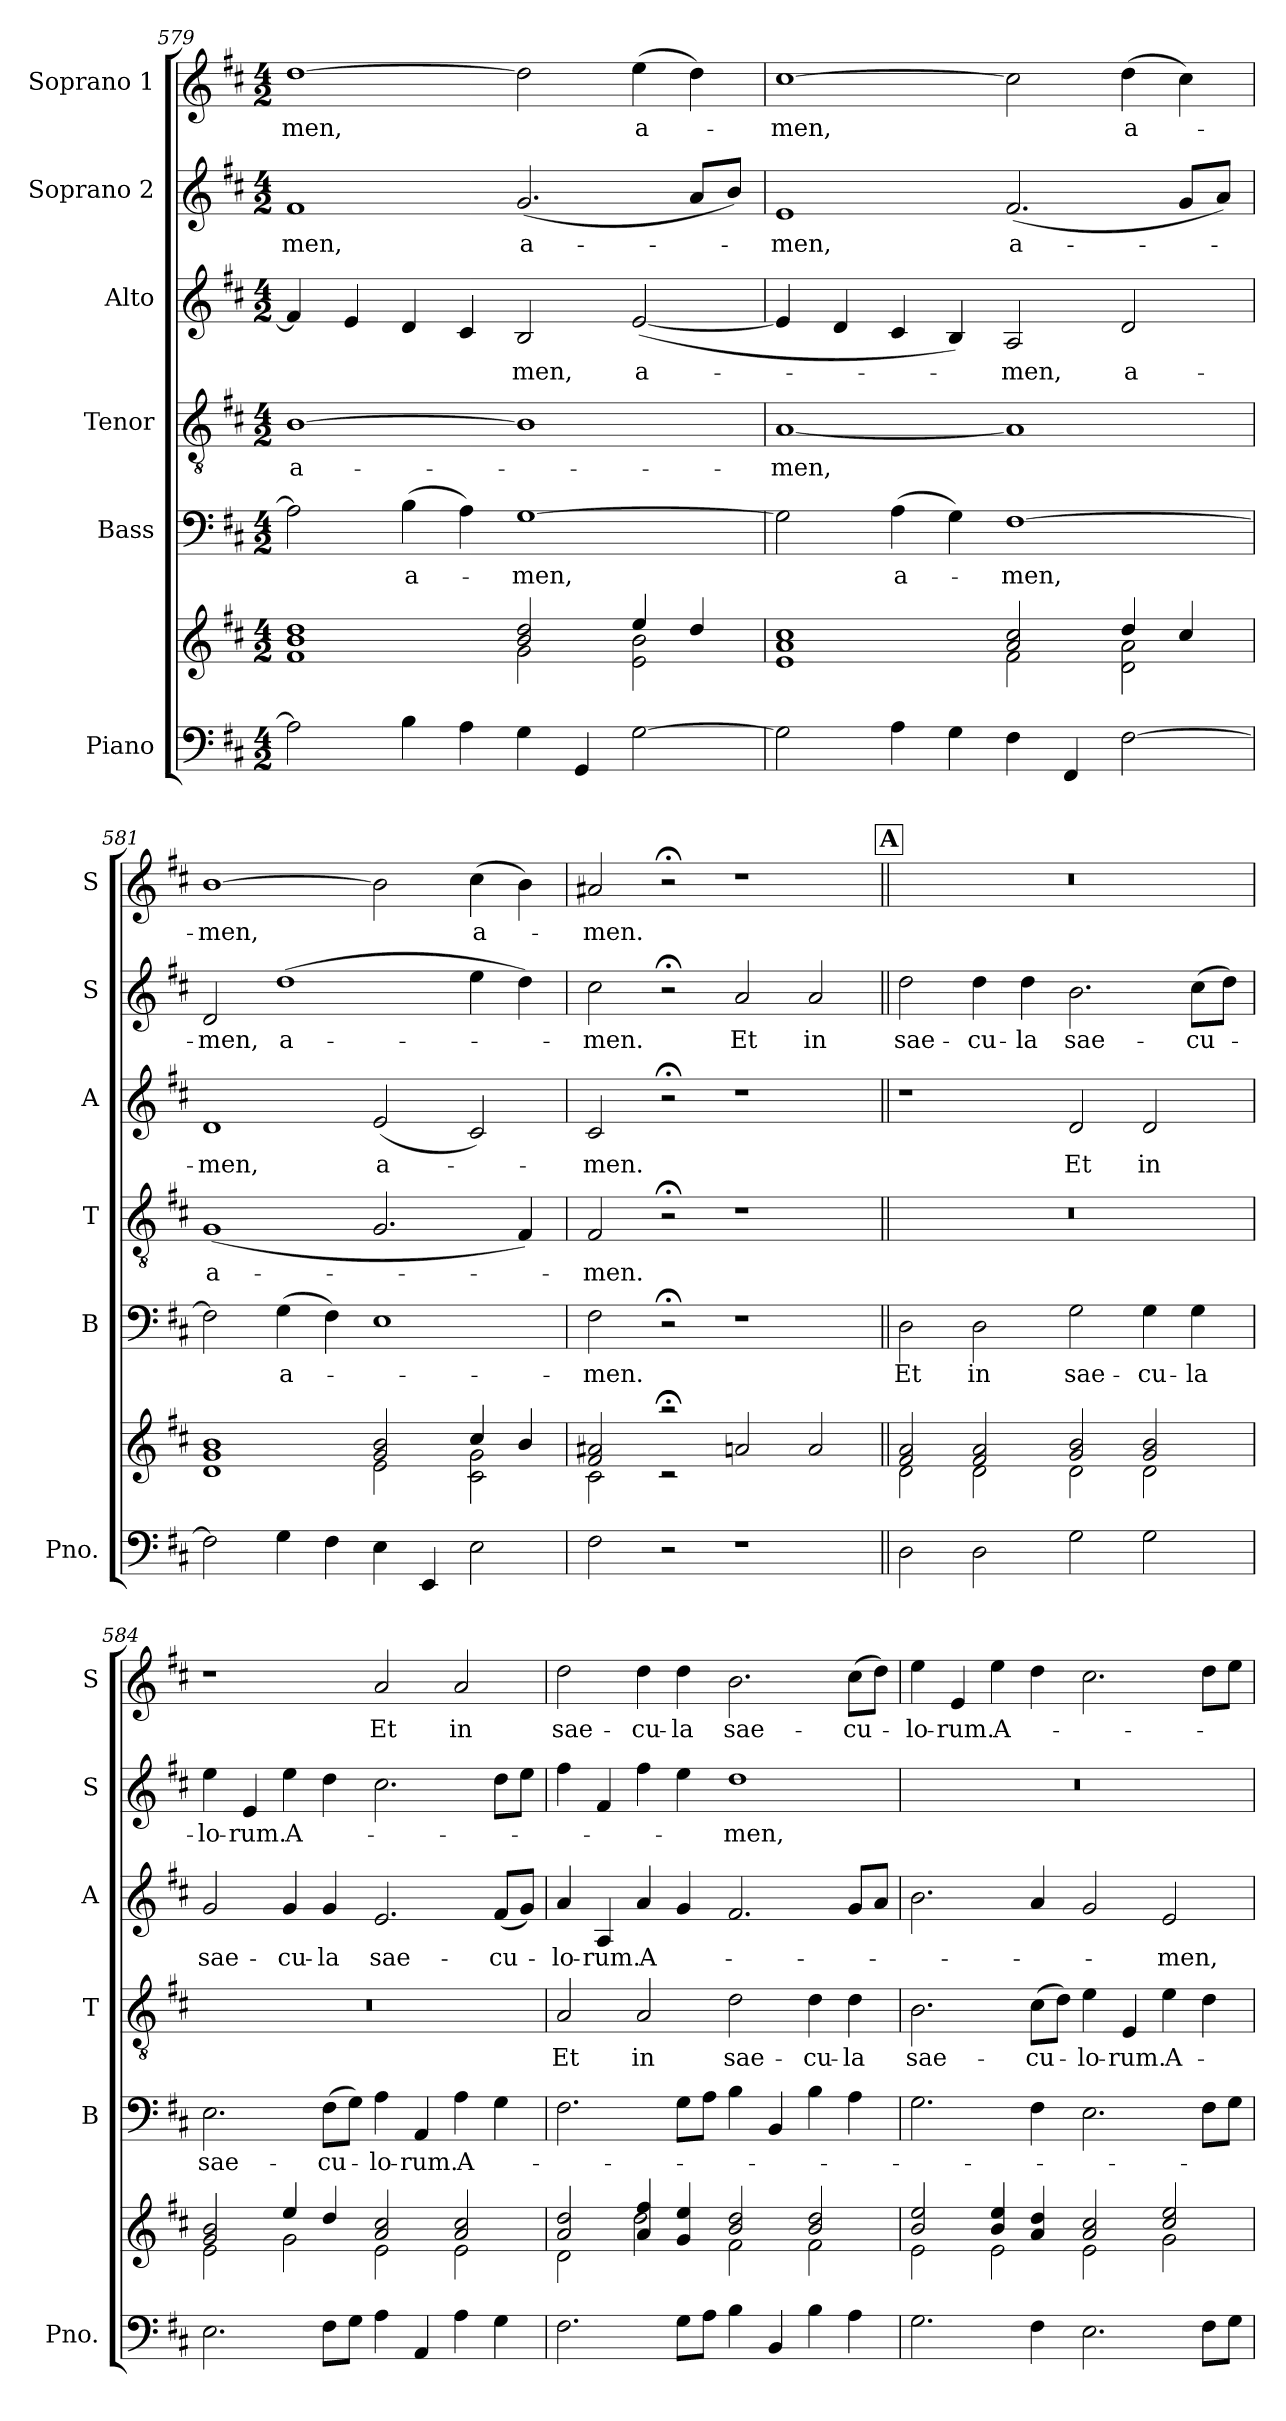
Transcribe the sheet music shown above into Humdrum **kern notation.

**kern	**kern	**kern	**text	**kern	**text	**kern	**text	**kern	**text	**kern	**text
*part6	*part6	*part5	*part5	*part4	*part4	*part3	*part3	*part2	*part2	*part1	*part1
*staff7	*staff6	*staff5	*staff5	*staff4	*staff4	*staff3	*staff3	*staff2	*staff2	*staff1	*staff1
*I"Piano	*	*I"Bass	*	*I"Tenor	*	*I"Alto	*	*I"Soprano 2	*	*I"Soprano 1	*
*I'Pno.	*	*I'B	*	*I'T	*	*I'A	*	*I'S	*	*I'S	*
*clefF4	*clefG2	*clefF4	*	*clefGv2	*	*clefG2	*	*clefG2	*	*clefG2	*
*k[f#c#]	*k[f#c#]	*k[f#c#]	*	*k[f#c#]	*	*k[f#c#]	*	*k[f#c#]	*	*k[f#c#]	*
*D:	*D:	*D:	*	*D:	*	*D:	*	*D:	*	*D:	*
*M4/2	*M4/2	*M4/2	*	*M4/2	*	*M4/2	*	*M4/2	*	*M4/2	*
=579	=579	=579	=579	=579	=579	=579	=579	=579	=579	=579	=579
*	*^	*	*	*	*	*	*	*	*	*	*
!	!	!	!	!	!	!LO:LY:b	!	!	!	!LO:LY:b	!	!LO:LY:b
2A\]	1b 1dd	1f#	2A\]	.	[1B	a-	4f#/]	.	1f#	-men,	[1dd	-men,
.	.	.	.	.	.	.	4e/	.	.	.	.	.
!	!	!	!	!LO:LY:b	!	!	!	!	!	!	!	!
4B\	.	.	(4B\	a-	.	.	4d/	.	.	.	.	.
4A\	.	.	4A\)	.	.	.	4c#/	.	.	.	.	.
!	!	!	!	!LO:LY:b	!	!	!	!LO:LY:b	!	!LO:LY:b	!	!
4G\	2b/ 2dd/	2g\	[1G	-men,	1B]	.	2B/	-men,	(2.g/	a-	2dd\]	.
4GG/	.	.	.	.	.	.	.	.	.	.	.	.
!	!	!	!	!	!	!	!	!LO:LY:b	!	!	!	!LO:LY:b
[2G\	4ee/	2e\ 2b\	.	.	.	.	([2e/	a-	.	.	(4ee\	a-
.	4dd/	.	.	.	.	.	.	.	8a/L	.	4dd\)	.
.	.	.	.	.	.	.	.	.	8b/J)	.	.	.
=580	=580	=580	=580	=580	=580	=580	=580	=580	=580	=580	=580	=580
!	!	!	!	!	!	!LO:LY:b	!	!	!	!LO:LY:b	!	!LO:LY:b
2G\]	1a 1cc#	1e	2G\]	.	[1A	-men,	4e/]	.	1e	-men,	[1cc#	-men,
.	.	.	.	.	.	.	4d/	.	.	.	.	.
!	!	!	!	!LO:LY:b	!	!	!	!	!	!	!	!
4A\	.	.	(4A\	a-	.	.	4c#/	.	.	.	.	.
4G\	.	.	4G\)	.	.	.	4B/)	.	.	.	.	.
!	!	!	!	!LO:LY:b	!	!	!	!LO:LY:b	!	!LO:LY:b	!	!
4F#\	2a/ 2cc#/	2f#\	[1F#	-men,	1A]	.	2A/	-men,	(2.f#/	a-	2cc#\]	.
4FF#/	.	.	.	.	.	.	.	.	.	.	.	.
!	!	!	!	!	!	!	!	!LO:LY:b	!	!	!	!LO:LY:b
[2F#\	4dd/	2d\ 2a\	.	.	.	.	2d/	a-	.	.	(4dd\	a-
.	4cc#/	.	.	.	.	.	.	.	8g/L	.	4cc#\)	.
.	.	.	.	.	.	.	.	.	8a/J)	.	.	.
!!LO:PB:g=z
=581	=581	=581	=581	=581	=581	=581	=581	=581	=581	=581	=581	=581
!	!	!	!	!	!	!LO:LY:b	!	!LO:LY:b	!	!LO:LY:b	!	!LO:LY:b
2F#\]	1g 1b	1d	2F#\]	.	(<1G	a-	1d	-men,	2d/	-men,	[1b	-men,
!	!	!	!	!LO:LY:b	!	!	!	!	!	!LO:LY:b	!	!
4G\	.	.	(4G\	a-	.	.	.	.	(1dd	a-	.	.
4F#\	.	.	4F#\)	.	.	.	.	.	.	.	.	.
!	!	!	!	!	!	!	!	!LO:LY:b	!	!	!	!
4E\	2g/ 2b/	2e\	1E	.	2.G/	.	(2e/	a-	.	.	2b\]	.
4EE/	.	.	.	.	.	.	.	.	.	.	.	.
!	!	!	!	!	!	!	!	!	!	!	!	!LO:LY:b
2E\	4cc#/	2c#\ 2g\	.	.	.	.	2c#/)	.	4ee\	.	(4cc#\	a-
.	4b/	.	.	.	4F#/)	.	.	.	4dd\)	.	4b\)	.
=582	=582	=582	=582	=582	=582	=582	=582	=582	=582	=582	=582	=582
!	!	!	!	!LO:LY:b	!	!LO:LY:b	!	!LO:LY:b	!	!LO:LY:b	!	!LO:LY:b
2F#\	2f#/ 2a#X/	2c#\	2F#\	-men.	2F#/	-men.	2c#/	-men.	2cc#\	-men.	2a#X/	-men.
2r	2r;<aa	2rc	2r;<	.	2r;<	.	2r;<	.	2r;<	.	2r;<	.
!	!	!	!	!	!	!	!	!	!	!LO:LY:b	!	!
1r	2an/	1ryy	1r	.	1r	.	1r	.	2a/	Et	1r	.
!	!	!	!	!	!	!	!	!	!	!LO:LY:b	!	!
.	2a/	.	.	.	.	.	.	.	2a/	in	.	.
!!LO:REH:place=s1:a:B:fs=14:t=A
=583||	=583||	=583||	=583||	=583||	=583||	=583||	=583||	=583||	=583||	=583||	=583||	=583||
!	!	!	!	!LO:LY:b	!	!	!	!	!	!LO:LY:b	!	!
2D\	2f#/ 2a/	2d\	2D\	Et	0r	.	1r	.	2dd\	sae-	0r	.
!	!	!	!	!LO:LY:b	!	!	!	!	!	!LO:LY:b	!	!
2D\	2f#/ 2a/	2d\	2D\	in	.	.	.	.	4dd\	-cu-	.	.
!	!	!	!	!	!	!	!	!	!	!LO:LY:b	!	!
.	.	.	.	.	.	.	.	.	4dd\	-la	.	.
!	!	!	!	!LO:LY:b	!	!	!	!LO:LY:b	!	!LO:LY:b	!	!
2G\	2g/ 2b/	2d\	2G\	sae-	.	.	2d/	Et	2.b\	sae-	.	.
!	!	!	!	!LO:LY:b	!	!	!	!LO:LY:b	!	!	!	!
2G\	2g/ 2b/	2d\	4G\	-cu-	.	.	2d/	in	.	.	.	.
!	!	!	!	!LO:LY:b	!	!	!	!	!	!LO:LY:b	!	!
.	.	.	4G\	-la	.	.	.	.	(8cc#\L	-cu-	.	.
.	.	.	.	.	.	.	.	.	8dd\J)	.	.	.
=584	=584	=584	=584	=584	=584	=584	=584	=584	=584	=584	=584	=584
!	!	!	!	!LO:LY:b	!	!	!	!LO:LY:b	!	!LO:LY:b	!	!
2.E\	2g/ 2b/	2e\	2.E\	sae-	0r	.	2g/	sae-	4ee\	-lo-	1r	.
!	!	!	!	!	!	!	!	!	!	!LO:LY:b	!	!
.	.	.	.	.	.	.	.	.	4e/	-rum.	.	.
!	!	!	!	!	!	!	!	!LO:LY:b	!	!LO:LY:b	!	!
.	4ee/	2g\	.	.	.	.	4g/	-cu-	4ee\	A-	.	.
!	!	!	!	!LO:LY:b	!	!	!	!LO:LY:b	!	!	!	!
8F#\L	4dd/	.	(8F#\L	-cu-	.	.	4g/	-la	4dd\	.	.	.
8G\J	.	.	8G\J)	.	.	.	.	.	.	.	.	.
!	!	!	!	!LO:LY:b	!	!	!	!LO:LY:b	!	!	!	!LO:LY:b
4A\	2a/ 2cc#/	2e\	4A\	-lo-	.	.	2.e/	sae-	2.cc#\	.	2a/	Et
!	!	!	!	!LO:LY:b	!	!	!	!	!	!	!	!
4AA/	.	.	4AA/	-rum.	.	.	.	.	.	.	.	.
!	!	!	!	!LO:LY:b	!	!	!	!	!	!	!	!LO:LY:b
4A\	2a/ 2cc#/	2e\	4A\	A-	.	.	.	.	.	.	2a/	in
!	!	!	!	!	!	!	!	!LO:LY:b	!	!	!	!
4G\	.	.	4G\	.	.	.	(<8f#/L	-cu-	8dd\L	.	.	.
.	.	.	.	.	.	.	8g/J)	.	8ee\J	.	.	.
!!LO:LB:g=z
=585	=585	=585	=585	=585	=585	=585	=585	=585	=585	=585	=585	=585
!	!	!	!	!	!	!LO:LY:b	!	!LO:LY:b	!	!	!	!LO:LY:b
2.F#\	2a/ 2dd/	2d\	2.F#\	.	2A/	Et	4a/	-lo-	4ff#\	.	2dd\	sae-
!	!	!	!	!	!	!	!	!LO:LY:b	!	!	!	!
.	.	.	.	.	.	.	4A/	-rum.	4f#/	.	.	.
!	!	!	!	!	!	!LO:LY:b	!	!LO:LY:b	!	!	!	!LO:LY:b
.	4a/ 4ff#/	2dd\	.	.	2A/	in	4a/	A-	4ff#\	.	4dd\	-cu-
!	!	!	!	!	!	!	!	!	!	!	!	!LO:LY:b
8G\L	4g/ 4ee/	.	8G\L	.	.	.	4g/	.	4ee\	.	4dd\	-la
8A\J	.	.	8A\J	.	.	.	.	.	.	.	.	.
!	!	!	!	!	!	!LO:LY:b	!	!	!	!LO:LY:b	!	!LO:LY:b
4B\	2b/ 2dd/	2f#\	4B\	.	2d\	sae-	2.f#/	.	1dd	-men,	2.b\	sae-
4BB/	.	.	4BB/	.	.	.	.	.	.	.	.	.
!	!	!	!	!	!	!LO:LY:b	!	!	!	!	!	!
4B\	2b/ 2dd/	2f#\	4B\	.	4d\	-cu-	.	.	.	.	.	.
!	!	!	!	!	!	!LO:LY:b	!	!	!	!	!	!LO:LY:b
4A\	.	.	4A\	.	4d\	-la	8g/L	.	.	.	(8cc#\L	-cu-
.	.	.	.	.	.	.	8a/J	.	.	.	8dd\J)	.
=586	=586	=586	=586	=586	=586	=586	=586	=586	=586	=586	=586	=586
!	!	!	!	!	!	!LO:LY:b	!	!	!	!	!	!LO:LY:b
2.G\	2b/ 2ee/	2e\	2.G\	.	2.B\	sae-	2.b\	.	0r	.	4ee\	-lo-
!	!	!	!	!	!	!	!	!	!	!	!	!LO:LY:b
.	.	.	.	.	.	.	.	.	.	.	4e/	-rum.
!	!	!	!	!	!	!	!	!	!	!	!	!LO:LY:b
.	4b/ 4ee/	2e\	.	.	.	.	.	.	.	.	4ee\	A-
!	!	!	!	!	!	!LO:LY:b	!	!	!	!	!	!
4F#\	4a/ 4dd/	.	4F#\	.	(8c#\L	-cu-	4a/	.	.	.	4dd\	.
.	.	.	.	.	8d\J)	.	.	.	.	.	.	.
!	!	!	!	!	!	!LO:LY:b	!	!	!	!	!	!
2.E\	2a/ 2cc#/	2e\	2.E\	.	4e\	-lo-	2g/	.	.	.	2.cc#\	.
!	!	!	!	!	!	!LO:LY:b	!	!	!	!	!	!
.	.	.	.	.	4E/	-rum.	.	.	.	.	.	.
!	!	!	!	!	!	!LO:LY:b	!	!LO:LY:b	!	!	!	!
.	2cc#/ 2ee/	2g\	.	.	4e\	A-	2e/	-men,	.	.	.	.
8F#\L	.	.	8F#\L	.	4d\	.	.	.	.	.	8dd\L	.
8G\J	.	.	8G\J	.	.	.	.	.	.	.	8ee\J	.
*	*v	*v	*	*	*	*	*	*	*	*	*	*
=	=	=	=	=	=	=	=	=	=	=	=
*-	*-	*-	*-	*-	*-	*-	*-	*-	*-	*-	*-
